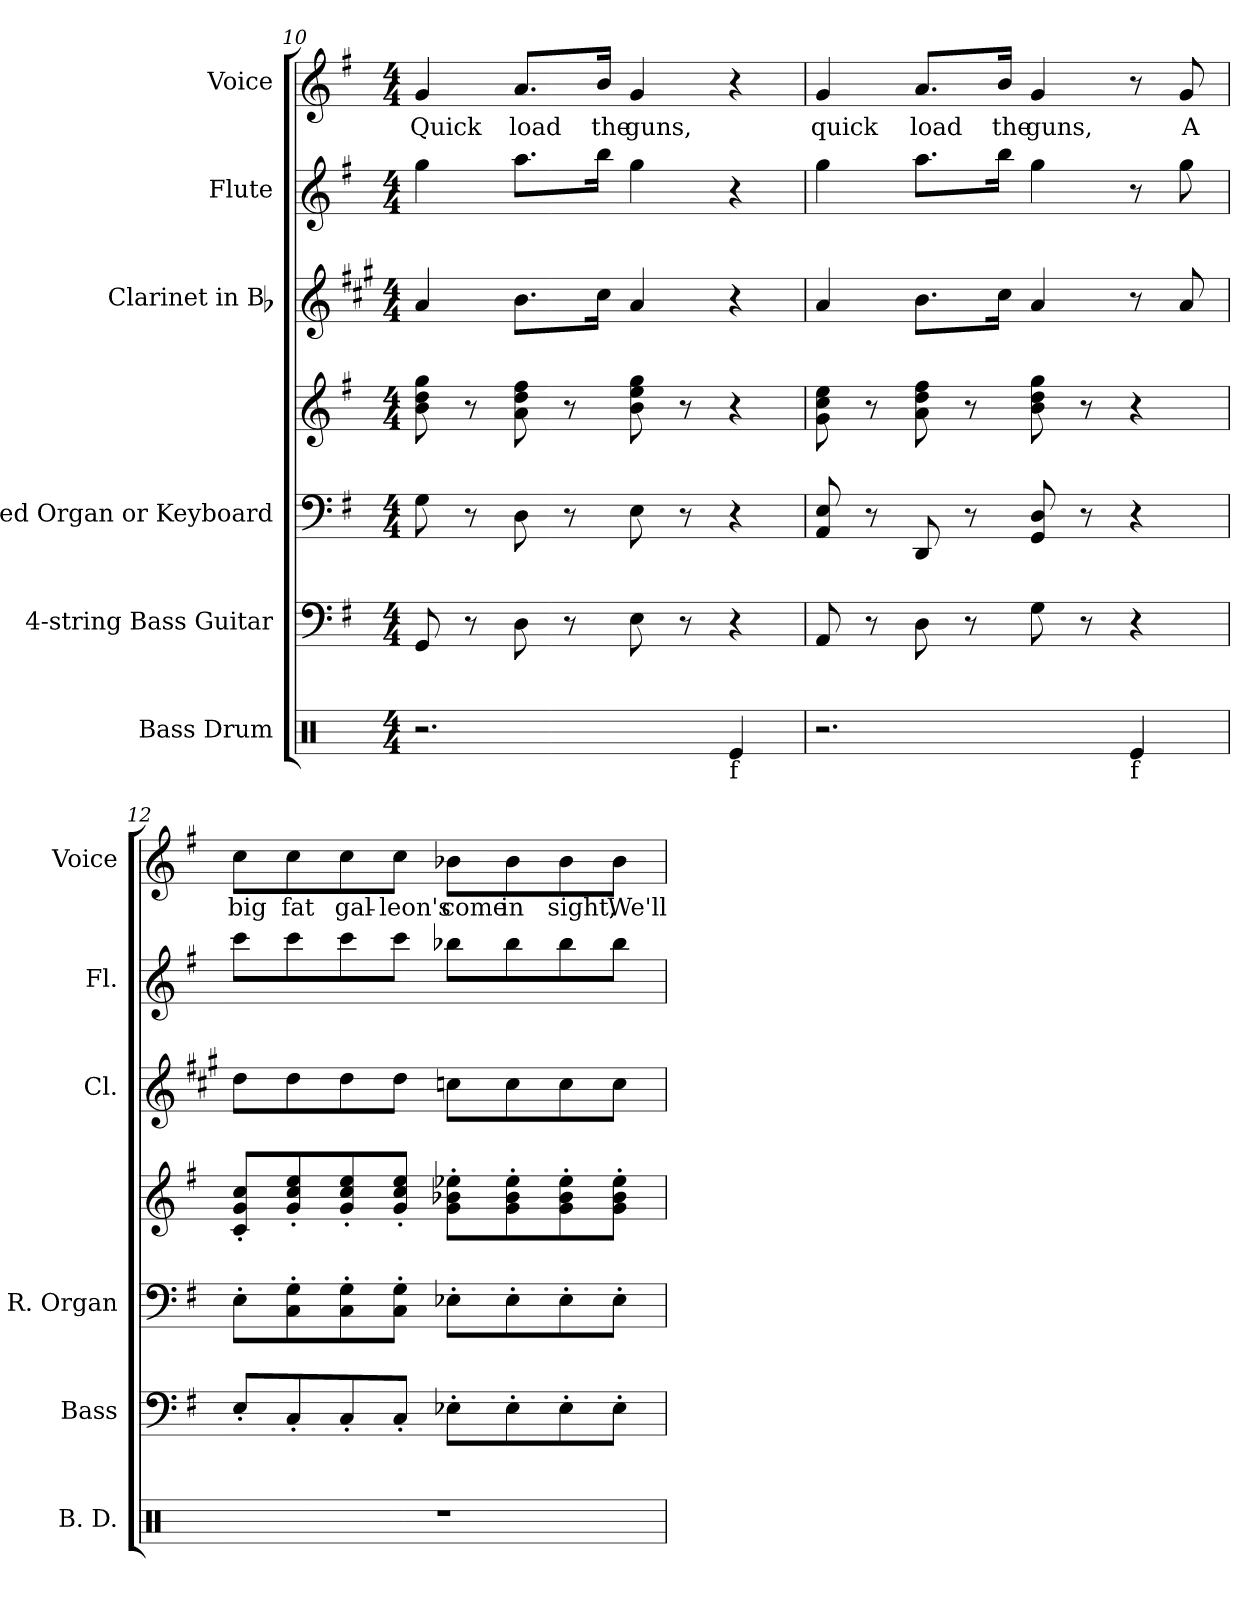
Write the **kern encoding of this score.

**kern	**kern	**kern	**kern	**kern	**kern	**kern	**text
*part6	*part5	*part4	*part4	*part3	*part2	*part1	*part1
*staff7	*staff6	*staff5	*staff4	*staff3	*staff2	*staff1	*staff1
*I"Bass Drum	*I"4-string Bass Guitar	*I"Reed Organ or Keyboard	*	*I"Clarinet in Bb	*I"Flute	*I"Voice	*
*I'B. D.	*I'Bass	*I'R. Organ	*	*I'Cl.	*I'Fl.	*I'Voice	*
*clefX	*clefF4	*clefF4	*clefG2	*clefG2	*clefG2	*clefG2	*
*	*ITrd7c12	*	*	*ITrd1c2	*	*	*
*k[]	*k[f#]	*k[f#]	*k[f#]	*k[f#]	*k[f#]	*k[f#]	*
*C:	*G:	*G:	*G:	*G:	*G:	*G:	*
*M4/4	*M4/4	*M4/4	*M4/4	*M4/4	*M4/4	*M4/4	*
=10	=10	=10	=10	=10	=10	=10	=10
!	!	!	!	!	!	!	!LO:LY:b:color=#000000
2.r	8GGGi/	8Gi\	8bi\ 8ddi 8ggi	4gi/	4ggi\	4gi/	Quick
.	8r	8r	8r	.	.	.	.
!	!	!	!	!	!	!	!LO:LY:b:color=#000000
.	8DDi\	8Di\	8ai\ 8ddi 8ff#i	8.ai\L	8.aai\L	8.ai/L	load
.	8r	8r	8r	.	.	.	.
!	!	!	!	!	!	!	!LO:LY:b:color=#000000
.	.	.	.	16bi\Jk	16bbi\Jk	16bi/Jk	the
!	!	!	!	!	!	!	!LO:LY:b:color=#000000
.	8EEi\	8Ei\	8bi\ 8eei 8ggi	4gi/	4ggi\	4gi/	guns,
.	8r	8r	8r	.	.	.	.
!LO:TX:b:t=f	!	!	!	!	!	!	!
4Rei/	4r	4r	4r	4r	4r	4r	.
!!LO:LB:g=z
=11	=11	=11	=11	=11	=11	=11	=11
!	!	!	!	!	!	!	!LO:LY:b:color=#000000
2.r	8AAAi/	8AAi/ 8Ei	8gi\ 8cci 8eei	4gi/	4ggi\	4gi/	quick
.	8r	8r	8r	.	.	.	.
!	!	!	!	!	!	!	!LO:LY:b:color=#000000
.	8DDi\	8DDi/	8ai\ 8ddi 8ff#i	8.ai\L	8.aai\L	8.ai/L	load
.	8r	8r	8r	.	.	.	.
!	!	!	!	!	!	!	!LO:LY:b:color=#000000
.	.	.	.	16bi\Jk	16bbi\Jk	16bi/Jk	the
!	!	!	!	!	!	!	!LO:LY:b:color=#000000
.	8GGi\	8GGi/ 8Di	8bi\ 8ddi 8ggi	4gi/	4ggi\	4gi/	guns,
.	8r	8r	8r	.	.	.	.
!LO:TX:b:t=f	!	!	!	!	!	!	!
4Rei/	4r	4r	4r	8r	8r	8r	.
!	!	!	!	!	!	!	!LO:LY:b:color=#000000
.	.	.	.	8gi/	8ggi\	8gi/	A
=12	=12	=12	=12	=12	=12	=12	=12
!	!	!	!	!	!	!	!LO:LY:b:color=#000000
1r	8EE'i/L	8E'i\L	8ci/' 8gi' 8cci'L	8cci\L	8ccci\L	8cci\L	big
!	!	!	!	!	!	!	!LO:LY:b:color=#000000
.	8CC'i/	8Ci\' 8Gi'	8gi/' 8cci' 8eei'	8cci\	8ccci\	8cci\	fat
!	!	!	!	!	!	!	!LO:LY:b:color=#000000
.	8CC'i/	8Ci\' 8Gi'	8gi/' 8cci' 8eei'	8cci\	8ccci\	8cci\	gal-
!	!	!	!	!	!	!	!LO:LY:b:color=#000000
.	8CC'i/J	8Ci\' 8Gi'J	8gi/' 8cci' 8eei'J	8cci\J	8ccci\J	8cci\J	-leon's
!	!	!	!	!	!	!	!LO:LY:b:color=#000000
.	8EE-X'i\L	8E-X'i\L	8gi\' 8b-Xi' 8ee-Xi'L	8b-Xi\L	8bb-Xi\L	8b-Xi\L	come
!	!	!	!	!	!	!	!LO:LY:b:color=#000000
.	8EE-'i\	8E-'i\	8gi\' 8b-i' 8ee-i'	8b-i\	8bb-i\	8b-i\	in
!	!	!	!	!	!	!	!LO:LY:b:color=#000000
.	8EE-'i\	8E-'i\	8gi\' 8b-i' 8ee-i'	8b-i\	8bb-i\	8b-i\	sight,
!	!	!	!	!	!	!	!LO:LY:b:color=#000000
.	8EE-'i\J	8E-'i\J	8gi\' 8b-i' 8ee-i'J	8b-i\J	8bb-i\J	8b-i\J	We'll
=	=	=	=	=	=	=	=
*-	*-	*-	*-	*-	*-	*-	*-
